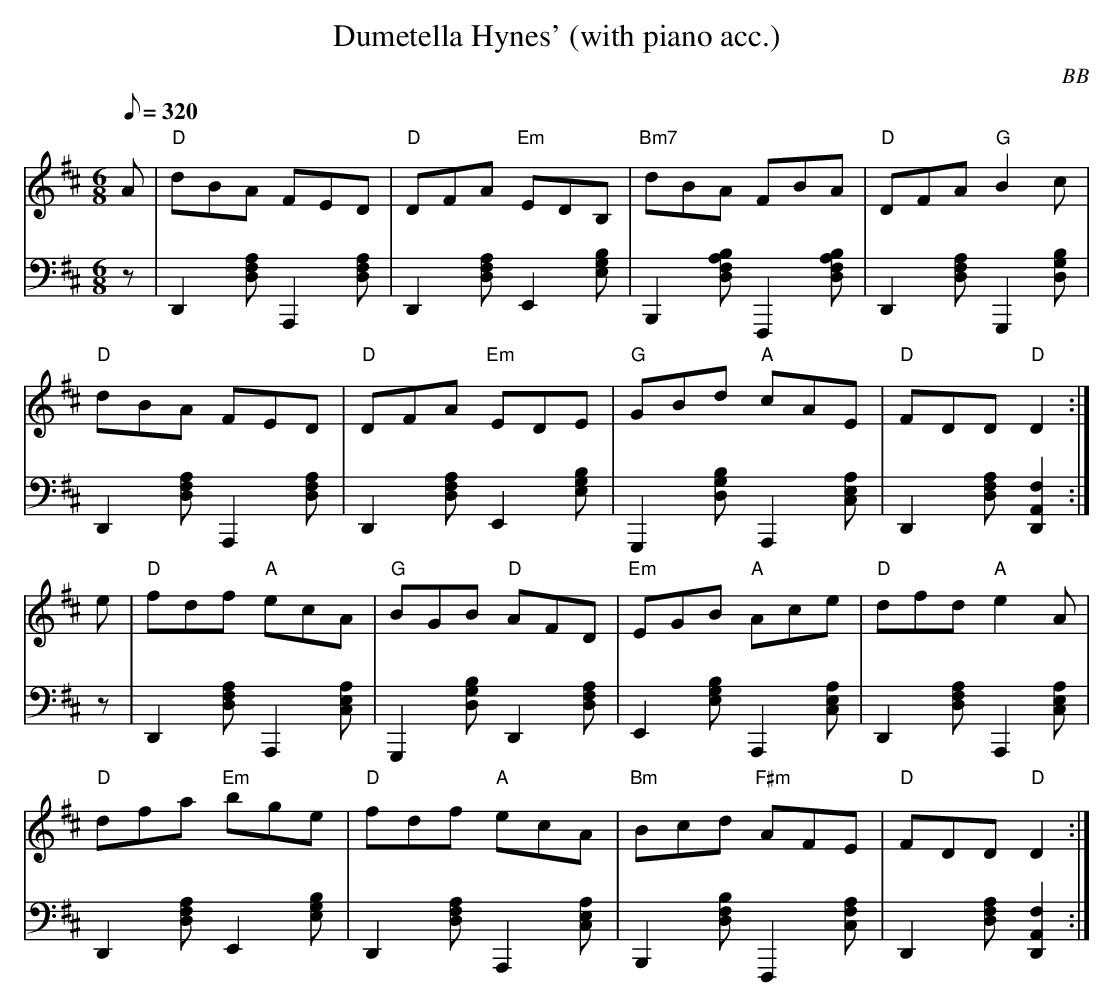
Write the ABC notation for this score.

X:1
T: Dumetella Hynes' (with piano acc.)
C: BB
M: 6/8
L: 1/8
Q: 1/8=320
V: 1 program 1 110 %fiddle
V: 2 volume=70 clef=bass m=D program 1 00
K: D
[V:1] A|"D"dBA FED | "D"DFA "Em"EDB, | "Bm7"dBA FBA | "D"DFA "G"B2 c |
[V:2] z|D,2[AFD]A,,2[AFD]|D,2[AFD]E,2[EBG]|B,,2[BDFA] F,,2[BDFA]|D,2[AFD]G,,2[GDB]|
[V:1] "D"dBA FED | "D"DFA "Em"EDE | "G"GBd "A"cAE | "D"FDD "D"D2 :|
[V:2] D,2[AFD]A,,2[AFD]|D,2[AFD]E,2[EBG]|G,,2[GDB]A,,2[AEC]|D,2[AFD][D,2A,2F2]:|
[V:1] e|"D"fdf "A"ecA | "G"BGB "D"AFD | "Em"EGB "A"Ace | "D"dfd "A"e2 A |
[V:2] z|D,2[AFD]A,,2[AEC]|G,,2[GDB]D,2[AFD]|E,2[EBG]A,,2[AEC]|D,2[AFD]A,,2[AEC]|
[V:1] "D"dfa "Em"bge | "D"fdf "A"ecA | "Bm"Bcd "F#m"AFE |"D"FDD "D"D2 :|
[V:2] D,2[AFD]E,2[EBG]|D,2[AFD]A,,2[AEC]|B,,2[BFD]F,,2[FCA]|D,2[AFD][D,2A,2F2]:|
